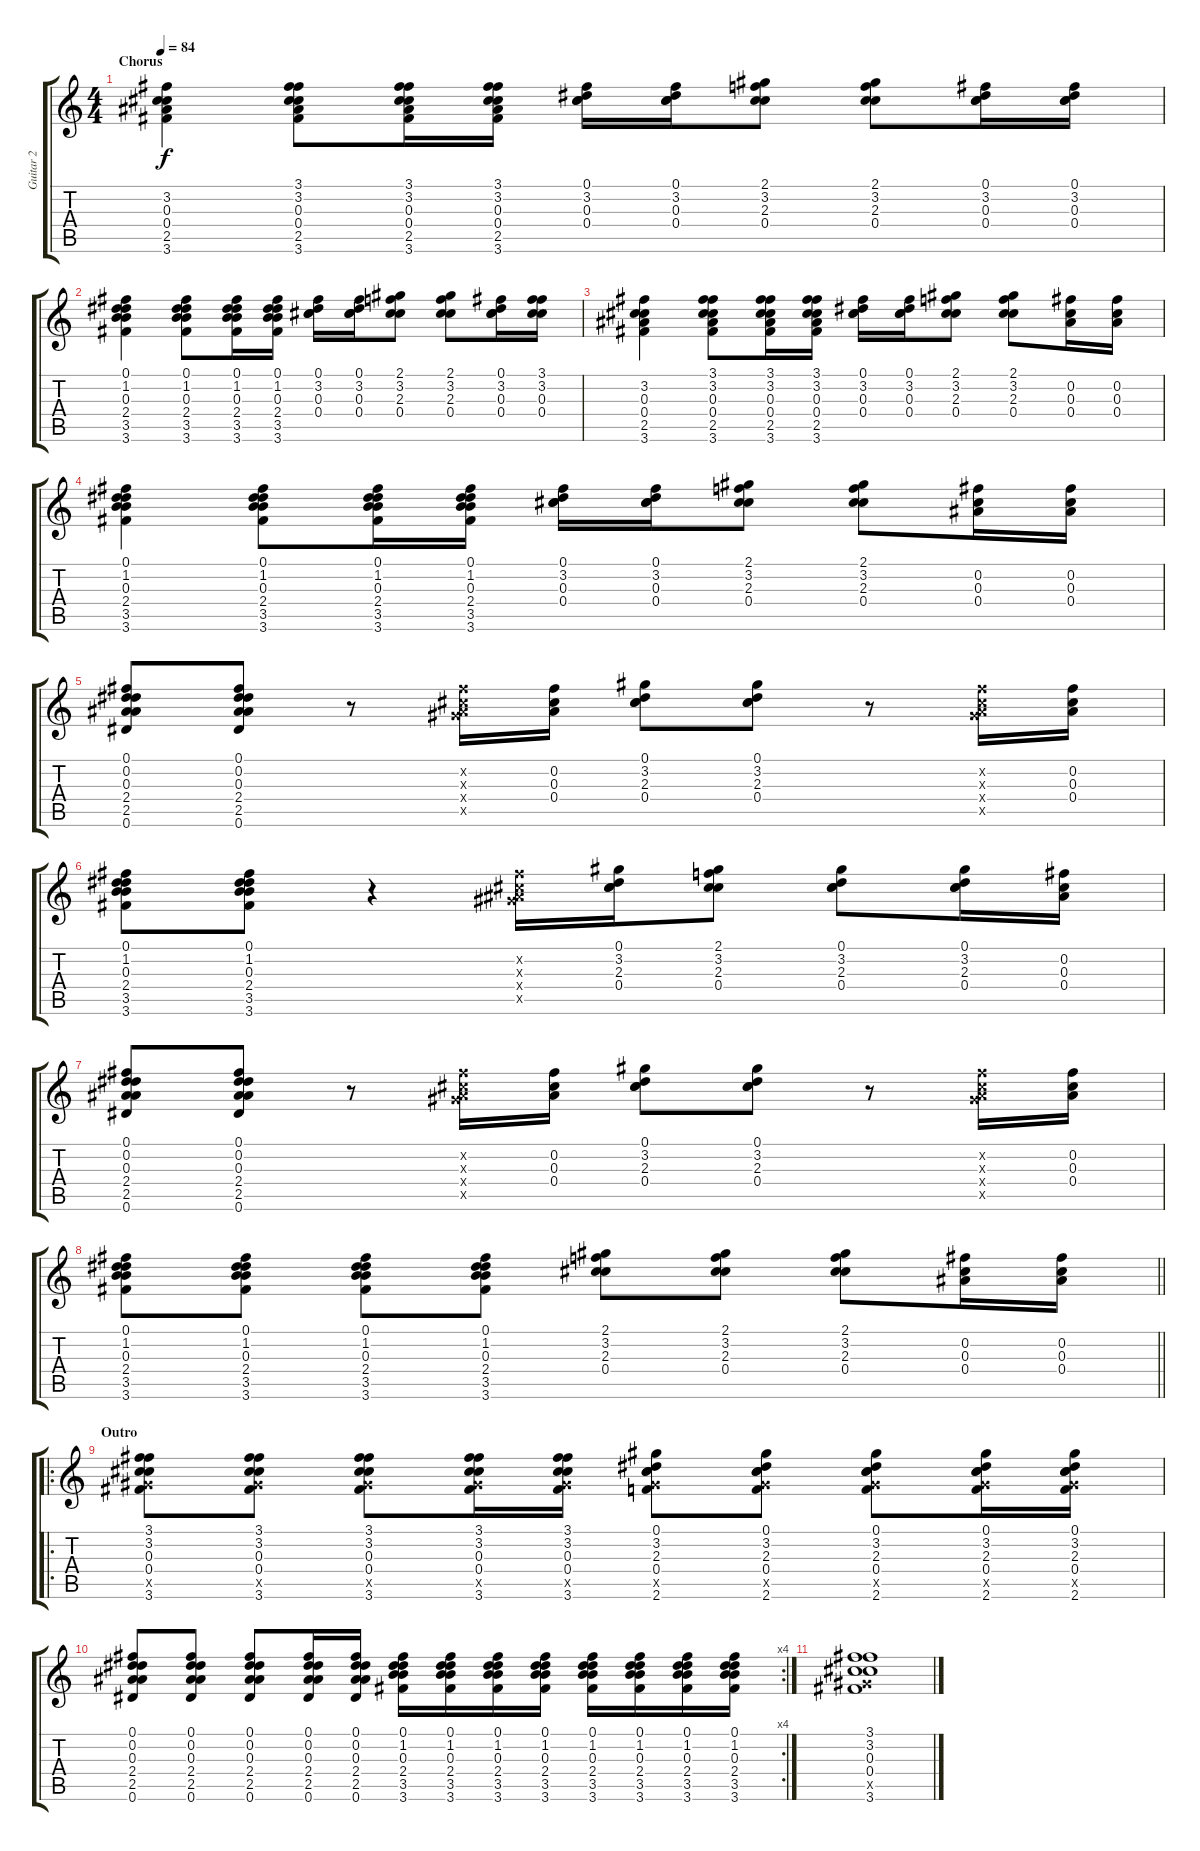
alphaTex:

\track ("Guitar 2" "Guitar 2") {instrument electricguitarclean}
\staff {score tabs}
\tuning (Eb4 Bb3 Gb4 Db4 Ab3 Eb3) {hide}
\ts (4 4)
\section ("" "Chorus")
\tempo 84
\clef g2
\ks c
(3.2 0.3 0.4 2.5 3.6).4{dy f} (3.1 3.2 0.3 0.4 2.5 3.6).8 (3.1 3.2 0.3 0.4 2.5 3.6).16 (3.1 3.2 0.3 0.4 2.5 3.6).16 (0.1 3.2 0.3 0.4).16 (0.1 3.2 0.3 0.4).16 (2.1 3.2 2.3 0.4).8 (2.1 3.2 2.3 0.4).8 (0.1 3.2 0.3 0.4).16 (0.1 3.2 0.3 0.4).16 |
(0.1 1.2 0.3 2.4 3.5 3.6).4 (0.1 1.2 0.3 2.4 3.5 3.6).8 (0.1 1.2 0.3 2.4 3.5 3.6).16 (0.1 1.2 0.3 2.4 3.5 3.6).16 (0.1 3.2 0.3 0.4).16 (0.1 3.2 0.3 0.4).16 (2.1 3.2 2.3 0.4).8 (2.1 3.2 2.3 0.4).8 (0.1 3.2 0.3 0.4).16 (3.1 3.2 0.3 0.4).16 |
(3.2 0.3 0.4 2.5 3.6).4 (3.1 3.2 0.3 0.4 2.5 3.6).8 (3.1 3.2 0.3 0.4 2.5 3.6).16 (3.1 3.2 0.3 0.4 2.5 3.6).16 (0.1 3.2 0.3 0.4).16 (0.1 3.2 0.3 0.4).16 (2.1 3.2 2.3 0.4).8 (2.1 3.2 2.3 0.4).8 (0.2 0.3 0.4).16 (0.2 0.3 0.4).16 |
(0.1 1.2 0.3 2.4 3.5 3.6).4 (0.1 1.2 0.3 2.4 3.5 3.6).8 (0.1 1.2 0.3 2.4 3.5 3.6).16 (0.1 1.2 0.3 2.4 3.5 3.6).16 (0.1 3.2 0.3 0.4).16 (0.1 3.2 0.3 0.4).16 (2.1 3.2 2.3 0.4).8 (2.1 3.2 2.3 0.4).8 (0.2 0.3 0.4).16 (0.2 0.3 0.4).16 |
(0.1 0.2 0.3 2.4 2.5 0.6).8 (0.1 0.2 0.3 2.4 2.5 0.6).8 r.8 (0.2{x} 0.3{x} 0.4{x} 0.5{x}).16 (0.2 0.3 0.4).16 (0.1 3.2 2.3 0.4).8 (0.1 3.2 2.3 0.4).8 r.8 (0.2{x} 0.3{x} 0.4{x} 0.5{x}).16 (0.2 0.3 0.4).16 |
(0.1 1.2 0.3 2.4 3.5 3.6).8 (0.1 1.2 0.3 2.4 3.5 3.6).8 r.4 (0.2{x} 0.3{x} 0.4{x} 0.5{x}).16 (0.1 3.2 2.3 0.4).16 (2.1 3.2 2.3 0.4).8 (0.1 3.2 2.3 0.4).8 (0.1 3.2 2.3 0.4).16 (0.2 0.3 0.4).16 |
(0.1 0.2 0.3 2.4 2.5 0.6).8 (0.1 0.2 0.3 2.4 2.5 0.6).8 r.8 (0.2{x} 0.3{x} 0.4{x} 0.5{x}).16 (0.2 0.3 0.4).16 (0.1 3.2 2.3 0.4).8 (0.1 3.2 2.3 0.4).8 r.8 (0.2{x} 0.3{x} 0.4{x} 0.5{x}).16 (0.2 0.3 0.4).16 |
\barLineRight lightlight
(0.1 1.2 0.3 2.4 3.5 3.6).8 (0.1 1.2 0.3 2.4 3.5 3.6).8 (0.1 1.2 0.3 2.4 3.5 3.6).8 (0.1 1.2 0.3 2.4 3.5 3.6).8 (2.1 3.2 2.3 0.4).8 (2.1 3.2 2.3 0.4).8 (2.1 3.2 2.3 0.4).8 (0.2 0.3 0.4).16 (0.2 0.3 0.4).16 |
\ro
\section ("" "Outro")
(3.1 3.2 0.3 0.4 0.5{x} 3.6).8 (3.1 3.2 0.3 0.4 0.5{x} 3.6).8 (3.1 3.2 0.3 0.4 0.5{x} 3.6).8 (3.1 3.2 0.3 0.4 0.5{x} 3.6).16 (3.1 3.2 0.3 0.4 0.5{x} 3.6).16 (0.1 3.2 2.3 0.4 0.5{x} 2.6).8 (0.1 3.2 2.3 0.4 0.5{x} 2.6).8 (0.1 3.2 2.3 0.4 0.5{x} 2.6).8 (0.1 3.2 2.3 0.4 0.5{x} 2.6).16 (0.1 3.2 2.3 0.4 0.5{x} 2.6).16 |
\rc 4
(0.1 0.2 0.3 2.4 2.5 0.6).8 (0.1 0.2 0.3 2.4 2.5 0.6).8 (0.1 0.2 0.3 2.4 2.5 0.6).8 (0.1 0.2 0.3 2.4 2.5 0.6).16 (0.1 0.2 0.3 2.4 2.5 0.6).16 (0.1 1.2 0.3 2.4 3.5 3.6).16 (0.1 1.2 0.3 2.4 3.5 3.6).16 (0.1 1.2 0.3 2.4 3.5 3.6).16 (0.1 1.2 0.3 2.4 3.5 3.6).16 (0.1 1.2 0.3 2.4 3.5 3.6).16 (0.1 1.2 0.3 2.4 3.5 3.6).16 (0.1 1.2 0.3 2.4 3.5 3.6).16 (0.1 1.2 0.3 2.4 3.5 3.6).16 |
(3.1 3.2 0.3 0.4 0.5{x} 3.6).1
